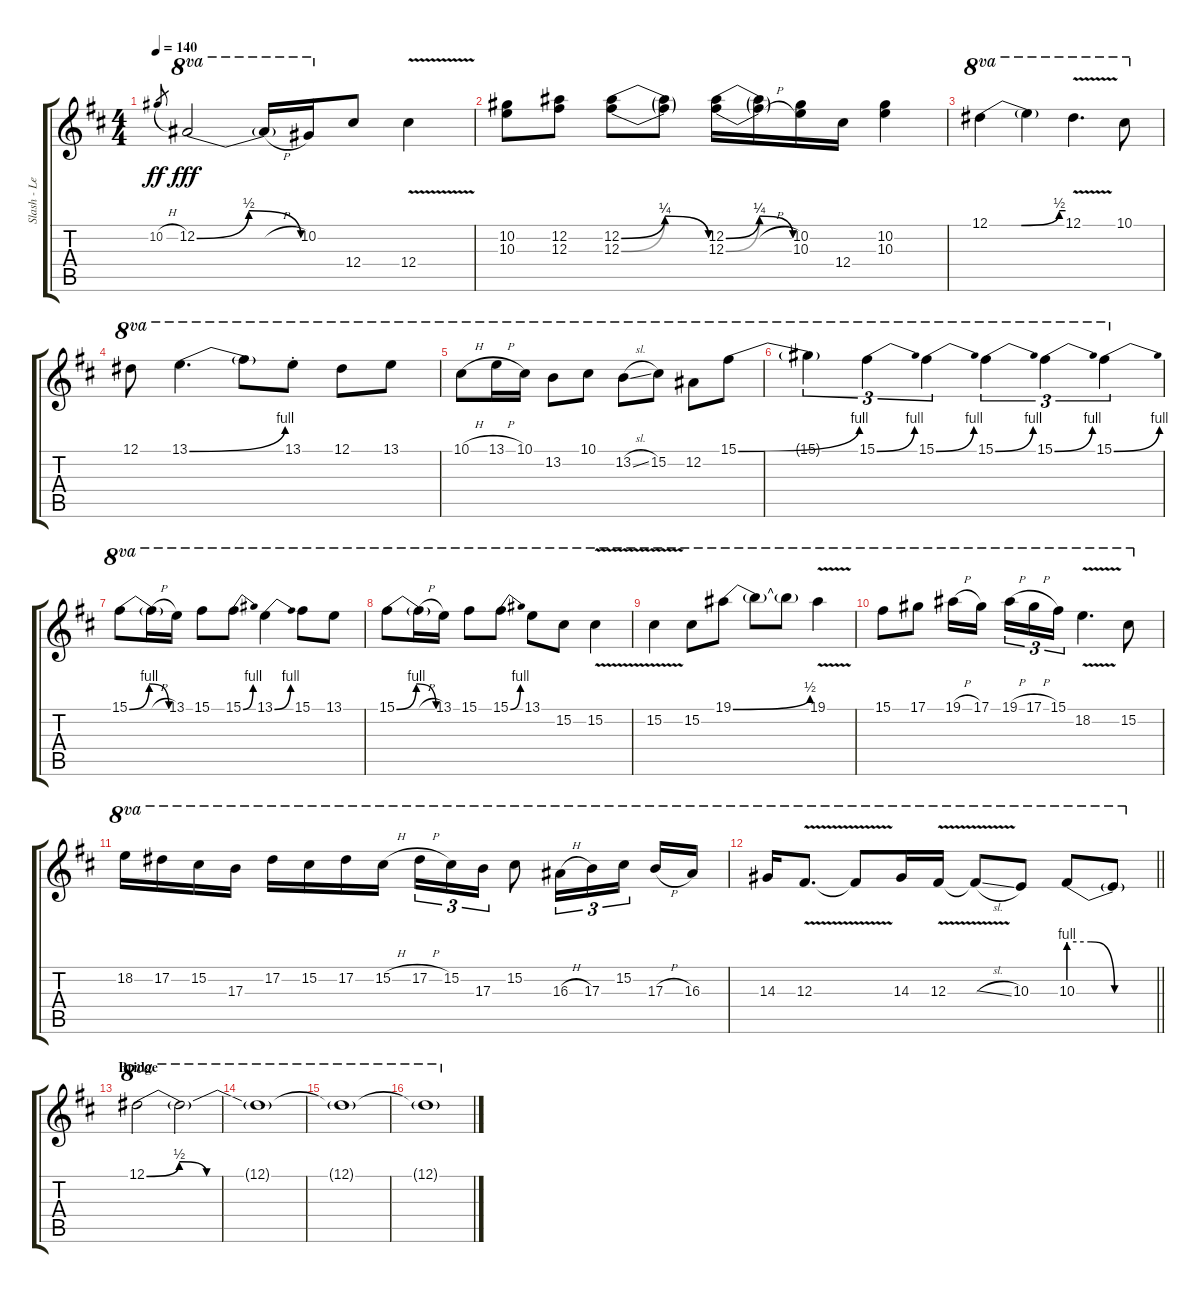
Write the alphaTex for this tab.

\track ("Slash - Lead Guitar" "Slash - Le") {instrument distortionguitar}
\staff {score tabs}
\tuning (Eb4 Bb3 Gb3 Db3 Ab2 Eb2) {hide}
\ts (4 4)
\tempo 140
\clef g2
\ks d
10.2{h}.8{gr dy ff} 12.2{be (bendrelease 0 0 15 2 30 2 60 0)}.2{ot 8va dy fff} 12.2{h t}.16{ot 8va} 10.2.16{ot 8va} 12.4.8 12.4{v}.4 |
(10.2 10.3).8 (12.2 12.3).8 (12.2{be (bendrelease 0 0 30 1 30 1 60 0)} 12.3{be (bendrelease 0 0 30 1 30 1 60 0)}).8 (12.2{t} 12.3{t}).8 (12.2{be (bendrelease 0 0 30 1 30 1 60 0)} 12.3{be (bendrelease 0 0 30 1 30 1 60 0)}).16 (12.2{h t} 12.3{h t}).16 (10.2 10.3).16 12.4.16 (10.2 10.3).4 |
12.1{be (custom 0 0 25 0 55 2 60 2)}.4{ot 8va} 12.1{t}.4{ot 8va} 12.1{v}.4{d ot 8va} 10.1.8{ot 8va} |
12.1.8{ot 8va} 13.1{be (bend 0 0 60 4)}.4{d ot 8va} 13.1{t}.8{ot 8va} 13.1{st}.8{ot 8va} 12.1.8{ot 8va} 13.1.8{ot 8va} |
10.1{h}.8{ot 8va} 13.1{h}.16{ot 8va} 10.1.16{ot 8va} 13.2.8{ot 8va} 10.1.8{ot 8va} 13.2{sl}.8{ot 8va} 15.2.8{ot 8va} 12.2.8{ot 8va} 15.1{be (bend 0 0 60 4)}.8{ot 8va} |
15.1{t}.4{tu (3 2) ot 8va} 15.1{be (bend 0 0 60 4)}.4{tu (3 2) ot 8va} 15.1{be (bend 0 0 60 4)}.4{tu (3 2) ot 8va} 15.1{be (bend 0 0 60 4)}.4{tu (3 2) ot 8va} 15.1{be (bend 0 0 60 4)}.4{tu (3 2) ot 8va} 15.1{be (bend 0 0 60 4)}.4{tu (3 2) ot 8va} |
15.1{be (bendrelease 0 0 45 4 45 4 60 0)}.8{ot 8va} 15.1{h t}.16{ot 8va} 13.1.16{ot 8va} 15.1.8{ot 8va} 15.1{be (bend 0 0 60 4)}.8{ot 8va} 13.1{be (bend 0 0 60 4)}.4{ot 8va} 15.1.8{ot 8va} 13.1.8{ot 8va} |
15.1{be (bendrelease 0 0 45 4 45 4 60 0)}.8{ot 8va} 15.1{h t}.16{ot 8va} 13.1.16{ot 8va} 15.1.8{ot 8va} 15.1{be (bend 0 0 60 4)}.8{ot 8va} 13.1.8{ot 8va} 15.2.8{ot 8va} 15.2{v}.4{ot 8va} |
15.2{v}.4{ot 8va} 15.2.8{ot 8va} 19.1{be (bend 0 0 60 2)}.8{ot 8va} 19.1{t}.8{ot 8va} 19.1{t}.8{ot 8va} 19.1{v}.4{ot 8va} |
15.1.8{ot 8va} 17.1.8{ot 8va} 19.1{h}.16{ot 8va} 17.1.16{ot 8va beam splitsecondary} 19.1{h}.16{tu (3 2) ot 8va} 17.1{h}.16{tu (3 2) ot 8va} 15.1.16{tu (3 2) ot 8va} 18.2{v}.4{d ot 8va} 15.2.8{ot 8va} |
18.2.16{ot 8va} 17.2.16{ot 8va} 15.2.16{ot 8va} 17.3.16{ot 8va} 17.2.16{ot 8va} 15.2.16{ot 8va} 17.2.16{ot 8va} 15.2{h}.16{ot 8va} 17.2{h}.16{tu (3 2) ot 8va} 15.2.16{tu (3 2) ot 8va} 17.3.16{tu (3 2) ot 8va} 15.2.8{ot 8va} 16.3{h}.16{tu (3 2) ot 8va} 17.3.16{tu (3 2) ot 8va} 15.2.16{tu (3 2) ot 8va beam splitsecondary} 17.3{h}.16{ot 8va} 16.3.16{ot 8va} |
\barLineRight lightlight
14.3.16{ot 8va} 12.3{v}.8{d ot 8va} 12.3{t}.8{ot 8va} 14.3.16{ot 8va} 12.3{v}.16{ot 8va} 12.3{sl t}.8{ot 8va} 10.3.8{ot 8va} 10.3{be (custom 0 4 15 4 31 0 60 0)}.8{ot 8va} 10.3{t}.8{ot 8va} |
\section ("" "Bridge")
12.1{be (custom 0 0 6 2 11 0 60 0)}.2{ot 8va} 12.1{t}.2{ot 8va} |
12.1{t}.1{ot 8va} |
12.1{t}.1{ot 8va} |
12.1{t}.1{ot 8va}
